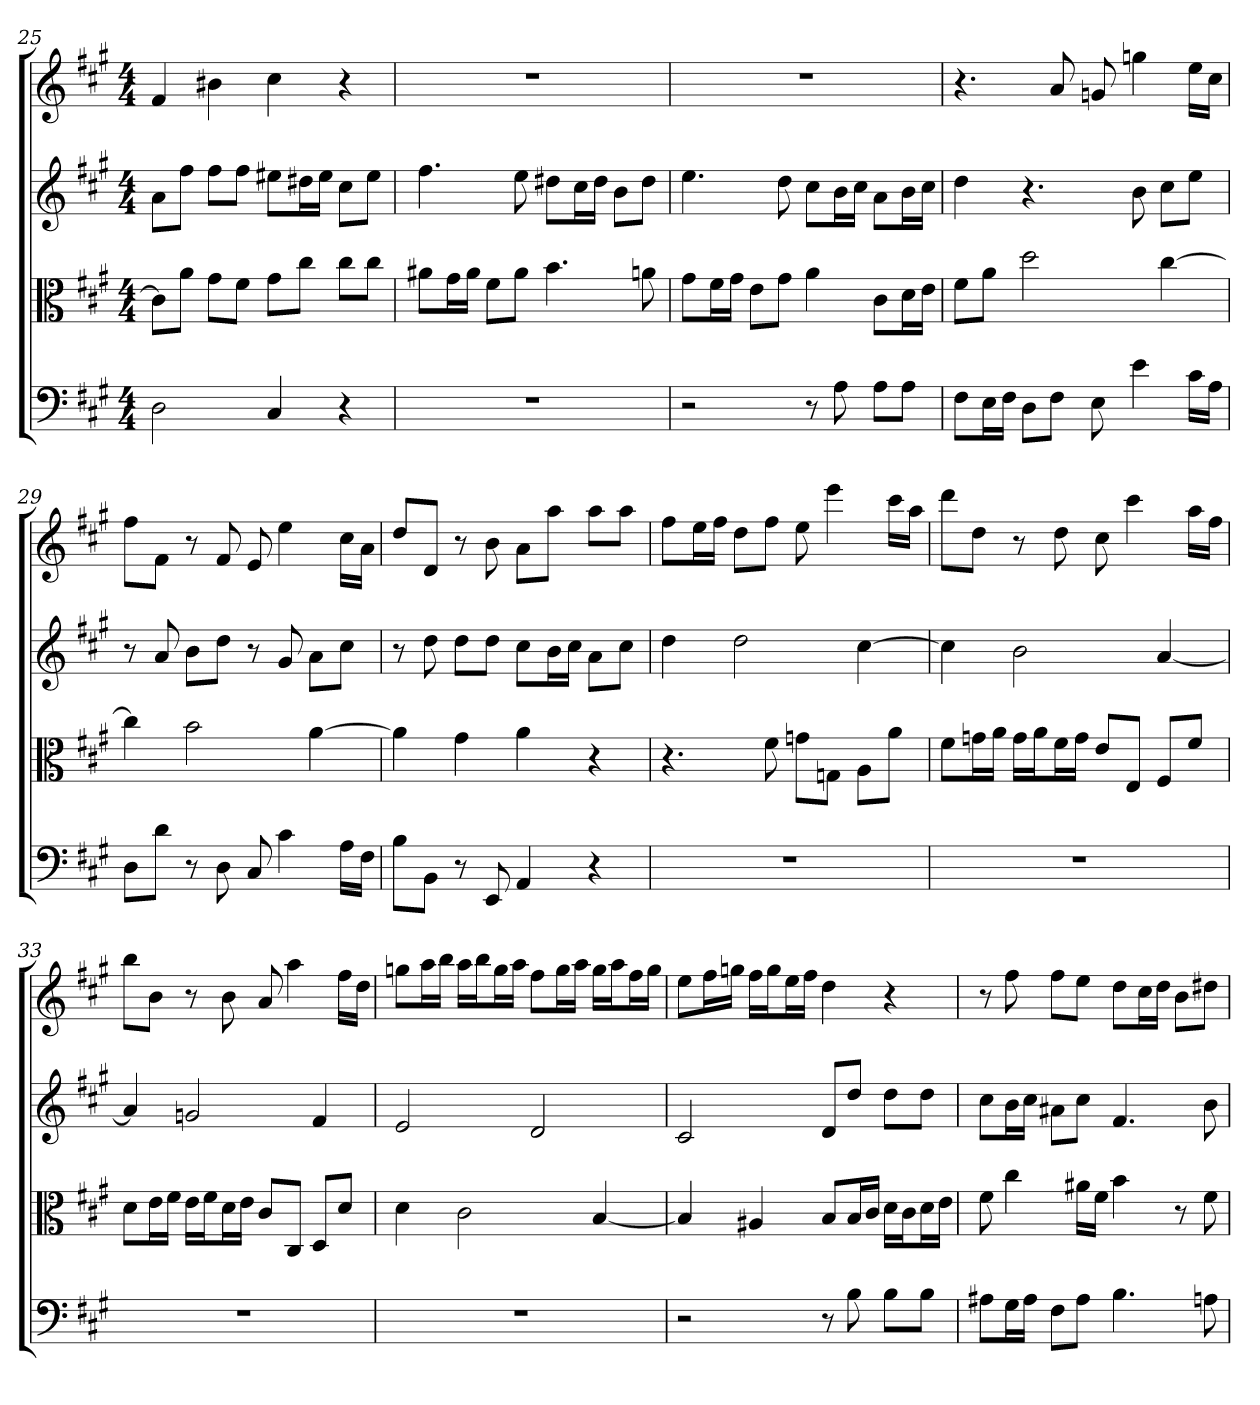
**kern	**kern	**kern	**kern
*part4	*part3	*part2	*part1
*staff4	*staff3	*staff2	*staff1
*clefF4	*clefC3	*	*
*k[f#c#g#]	*k[f#c#g#]	*k[f#c#g#]	*k[f#c#g#]
*A:	*A:	*A:	*A:
*M4/4	*M4/4	*M4/4	*M4/4
=25	=25	=25	=25
2D	8c#\L]	8aL	4f#
.	8a\J	8ff#J	.
.	8g#\L	8ff#L	4b#X
.	8f#\J	8ff#J	.
4C#	8g#\L	8ee#XL	4cc#
.	8cc#\J	16dd#XL	.
.	.	16ee#JJ	.
4r	8cc#\L	8cc#L	4r
.	8cc#\J	8ee#J	.
=26	=26	=26	=26
1r	8a#X\L	4.ff#	1r
.	16g#\L	.	.
.	16a#\JJ	.	.
.	8f#\L	.	.
.	8a#\J	8ee	.
.	4.b	8dd#XL	.
.	.	16cc#L	.
.	.	16dd#JJ	.
.	.	8bL	.
.	8an	8dd#J	.
=27	=27	=27	=27
2r	8g#\L	4.ee	1r
.	16f#\L	.	.
.	16g#\JJ	.	.
.	8e\L	.	.
.	8g#\J	8dd	.
8r	4a	8cc#L	.
8A	.	16bL	.
.	.	16cc#JJ	.
8A\L	8c#\L	8aL	.
8A\J	16d\L	16bL	.
.	16e\JJ	16cc#JJ	.
=28	=28	=28	=28
8F#\L	8f#\L	4dd	4.r
16E\L	8a\J	.	.
16F#\JJ	.	.	.
8D\L	2dd	4.r	.
8F#\J	.	.	8a
8E	.	.	8gn
4e	.	8b	4ggn
.	[4cc#	8cc#L	.
16c#\LL	.	8eeJ	16eeLL
16A\JJ	.	.	16cc#JJ
=29	=29	=29	=29
8D\L	4cc#]	8r	8ff#L
8d\J	.	8a	8f#J
8r	2b	8bL	8r
8D	.	8ddJ	8f#
8C#	.	8r	8e
4c#	.	8g#	4ee
.	[4a	8aL	.
16A\LL	.	8cc#J	16cc#LL
16F#\JJ	.	.	16aJJ
=30	=30	=30	=30
8B\L	4a]	8r	8ddL
8BB\J	.	8dd	8dJ
8r	4g#	8ddL	8r
8EE	.	8ddJ	8b
4AA	4a	8cc#L	8aL
.	.	16bL	8aaJ
.	.	16cc#JJ	.
4r	4r	8aL	8aaL
.	.	8cc#J	8aaJ
=31	=31	=31	=31
1r	4.r	4dd	8ff#L
.	.	.	16eeL
.	.	.	16ff#JJ
.	.	2dd	8ddL
.	8f#	.	8ff#J
.	8gn\L	.	8ee
.	8Gn\J	.	4eee
.	8A\L	[4cc#	.
.	8a\J	.	16ccc#LL
.	.	.	16aaJJ
=32	=32	=32	=32
1r	8f#\L	4cc#]	8dddL
.	16gn\L	.	8ddJ
.	16a\JJ	.	.
.	16g\LL	2b	8r
.	16a\J	.	.
.	16f#\L	.	8dd
.	16g\JJ	.	.
.	8e/L	.	8cc#
.	8E/J	.	4ccc#
.	8F#/L	[4a	.
.	8f#/J	.	16aaLL
.	.	.	16ff#JJ
=33	=33	=33	=33
1r	8d\L	4a]	8bbL
.	16e\L	.	8bJ
.	16f#\JJ	.	.
.	16e\LL	2gn	8r
.	16f#\J	.	.
.	16d\L	.	8b
.	16e\JJ	.	.
.	8c#/L	.	8a
.	8C#/J	.	4aa
.	8D/L	4f#	.
.	8d/J	.	16ff#LL
.	.	.	16ddJJ
=34	=34	=34	=34
1r	4d	2e	8ggnL
.	.	.	16aaL
.	.	.	16bbJJ
.	2c#	.	16aaLL
.	.	.	16bbJ
.	.	.	16ggL
.	.	.	16aaJJ
.	.	2d	8ff#L
.	.	.	16ggL
.	.	.	16aaJJ
.	[4B	.	16ggLL
.	.	.	16aaJ
.	.	.	16ff#L
.	.	.	16ggJJ
=35	=35	=35	=35
2r	4B]	2c#	8eeL
.	.	.	16ff#L
.	.	.	16ggnJJ
.	4A#X	.	16ff#LL
.	.	.	16ggJ
.	.	.	16eeL
.	.	.	16ff#JJ
8r	8B/L	8dL	4dd
8B	16B/L	8ddJ	.
.	16c#/JJ	.	.
8B\L	16d\LL	8ddL	4r
.	16c#\J	.	.
8B\J	16d\L	8ddJ	.
.	16e\JJ	.	.
=36	=36	=36	=36
8A#X\L	8f#	8cc#L	8r
16G#\L	4cc#	16bL	8ff#
16A#\JJ	.	16cc#JJ	.
8F#\L	.	8a#XL	8ff#L
8A#\J	16a#X\LL	8cc#J	8eeJ
.	16f#\JJ	.	.
4.B	4b	4.f#	8ddL
.	.	.	16cc#L
.	.	.	16ddJJ
.	8r	.	8bL
8An	8f#	8b	8dd#XJ
=	=	=	=
*-	*-	*-	*-
